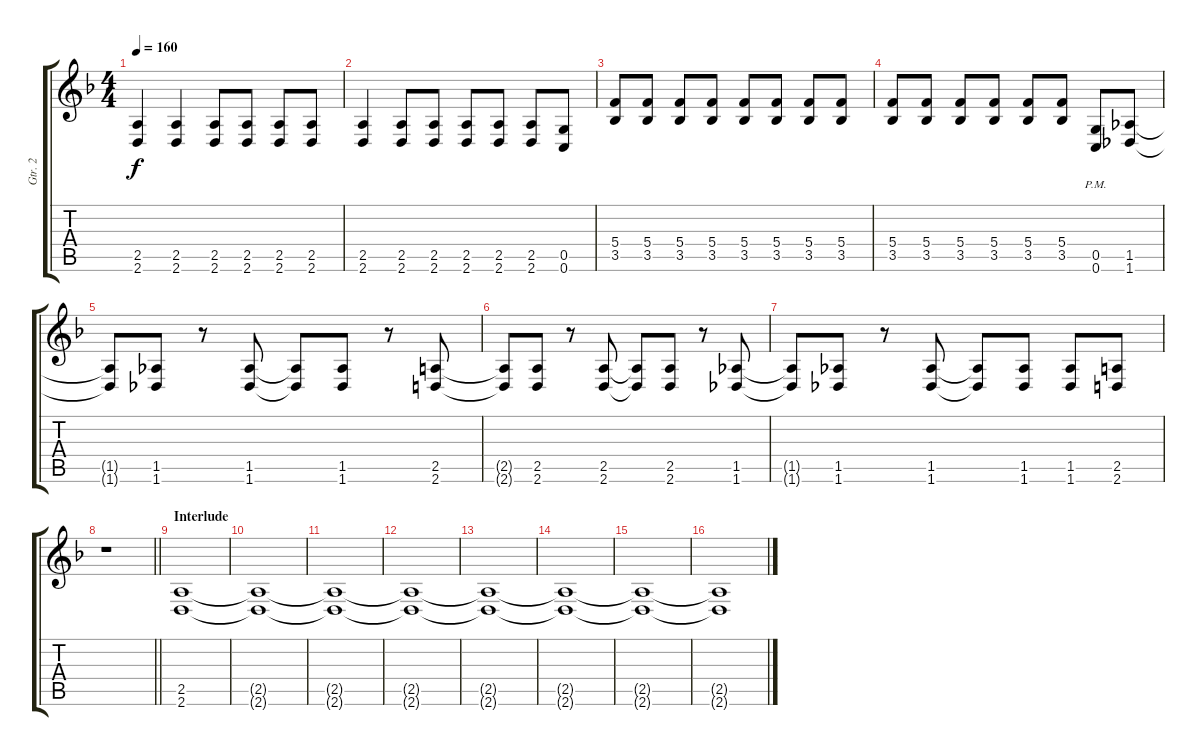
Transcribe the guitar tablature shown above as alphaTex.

\track ("Gtr. 2" "Gtr. 2") {instrument distortionguitar}
\staff {score tabs}
\tuning (D4 A3 F3 C3 G2 C2) {hide}
\ts (4 4)
\tempo 160
\clef g2
\ks f
(2.5 2.6).4{dy f} (2.5 2.6).4 (2.5 2.6).8 (2.5 2.6).8 (2.5 2.6).8 (2.5 2.6).8 |
(2.5 2.6).4 (2.5 2.6).8 (2.5 2.6).8 (2.5 2.6).8 (2.5 2.6).8 (2.5 2.6).8 (0.5 0.6).8 |
(5.4 3.5).8 (5.4 3.5).8 (5.4 3.5).8 (5.4 3.5).8 (5.4 3.5).8 (5.4 3.5).8 (5.4 3.5).8 (5.4 3.5).8 |
(5.4 3.5).8 (5.4 3.5).8 (5.4 3.5).8 (5.4 3.5).8 (5.4 3.5).8 (5.4 3.5).8 (0.5{pm} 0.6{pm}).8 (1.5 1.6).8 |
(1.5{t} 1.6{t}).8 (1.5 1.6).8 r.8 (1.5 1.6).8 (1.5{t} 1.6{t}).8 (1.5 1.6).8 r.8 (2.5 2.6).8 |
(2.5{t} 2.6{t}).8 (2.5 2.6).8 r.8 (2.5 2.6).8 (2.5{t} 2.6{t}).8 (2.5 2.6).8 r.8 (1.5 1.6).8 |
(1.5{t} 1.6{t}).8 (1.5 1.6).8 r.8 (1.5 1.6).8 (1.5{t} 1.6{t}).8 (1.5 1.6).8 (1.5 1.6).8 (2.5 2.6).8 |
\barLineRight lightlight
r.1 |
\section ("" "Interlude")
(2.5 2.6).1 |
(2.5{t} 2.6{t}).1 |
(2.5{t} 2.6{t}).1 |
(2.5{t} 2.6{t}).1 |
(2.5{t} 2.6{t}).1 |
(2.5{t} 2.6{t}).1 |
(2.5{t} 2.6{t}).1 |
(2.5{t} 2.6{t}).1
